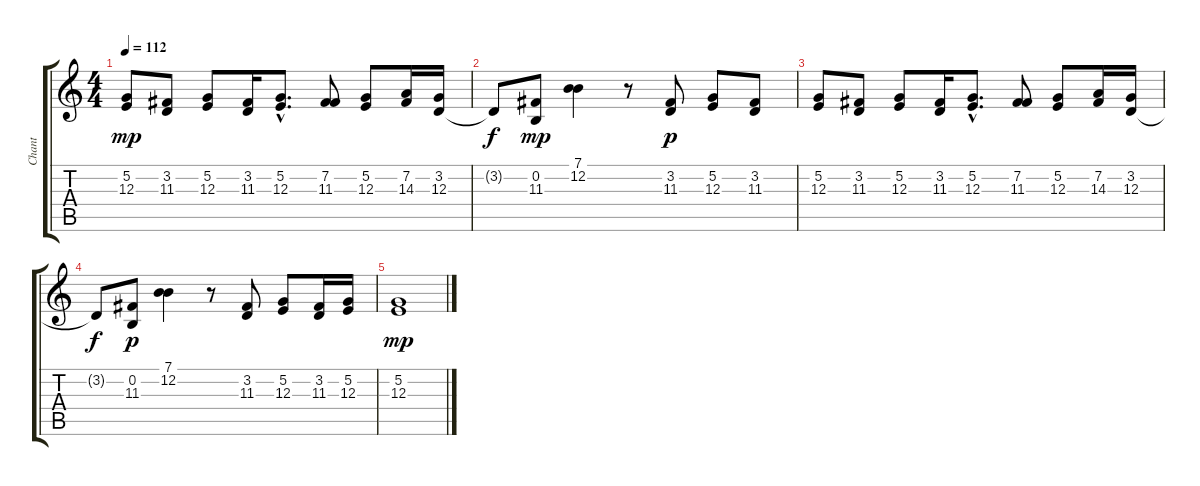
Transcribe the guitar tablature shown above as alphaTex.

\track ("Chant" "Chant") {instrument lead8bassandlead}
\staff {score tabs}
\tuning (E4 B3 G3 D3 A2 E2) {hide}
\ts (4 4)
\tempo 112
\clef g2
\ks c
(5.2 12.3).8{dy mp} (3.2 11.3).8 (5.2 12.3).8 (3.2 11.3).16 (5.2{hac} 12.3{hac}).8{d} (7.2 11.3).8 (5.2 12.3).8 (7.2 14.3).16 (3.2 12.3).16 |
3.2{t}.8{dy f} (0.2 11.3).8{dy mp} (7.1 12.2).4 r.8 (3.2 11.3).8{dy p} (5.2 12.3).8 (3.2 11.3).8 |
(5.2 12.3).8 (3.2 11.3).8 (5.2 12.3).8 (3.2 11.3).16 (5.2{hac} 12.3{hac}).8{d} (7.2 11.3).8 (5.2 12.3).8 (7.2 14.3).16 (3.2 12.3).16 |
3.2{t}.8{dy f} (0.2 11.3).8{dy p} (7.1 12.2).4 r.8 (3.2 11.3).8 (5.2 12.3).8 (3.2 11.3).16 (5.2 12.3).16 |
(5.2 12.3).1{dy mp}
